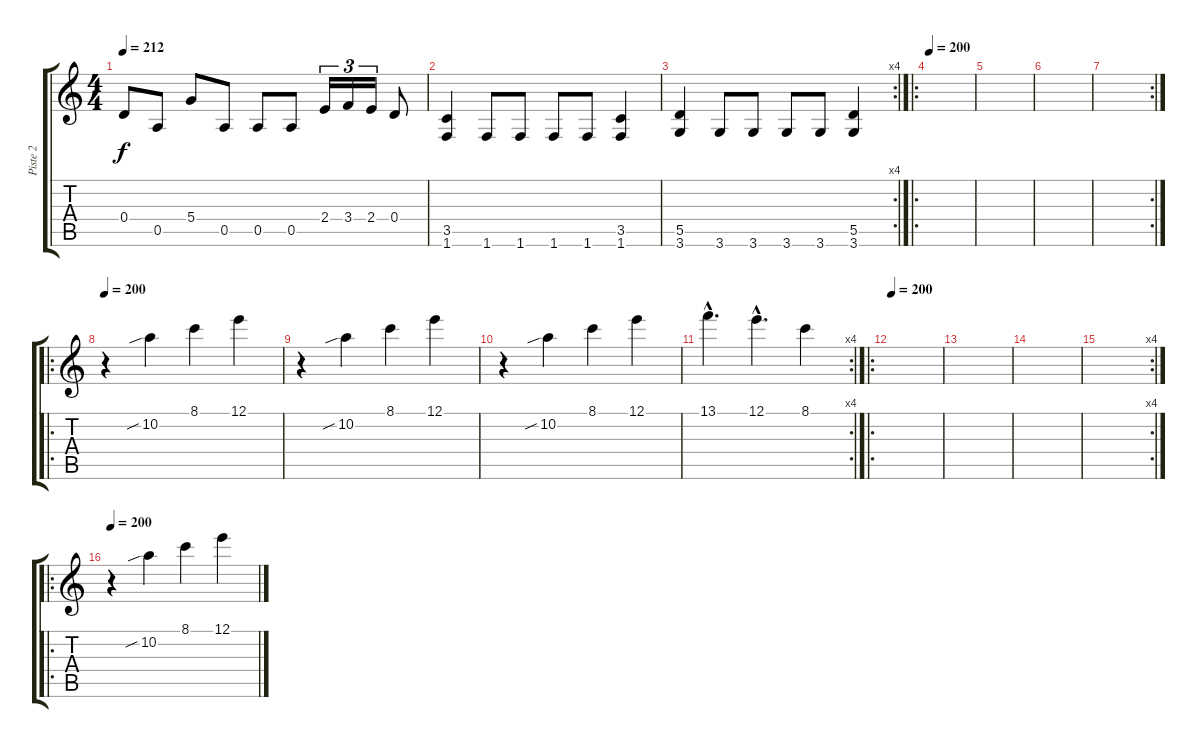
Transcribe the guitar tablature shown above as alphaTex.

\track ("Piste 2" "Piste 2") {instrument distortionguitar}
\staff {score tabs}
\tuning (E4 B3 G3 D3 A2 E2) {hide}
\ts (4 4)
\tempo 212
\clef g2
\ks c
0.4.8{dy f} 0.5.8 5.4.8 0.5.8 0.5.8 0.5.8 2.4.16{tu (3 2)} 3.4.16{tu (3 2)} 2.4.16{tu (3 2)} 0.4.8 |
(3.5 1.6).4 1.6.8 1.6.8 1.6.8 1.6.8 (3.5 1.6).4 |
\rc 4
(5.5 3.6).4 3.6.8 3.6.8 3.6.8 3.6.8 (5.5 3.6).4 |
\ro
\tempo 200
|
|
|
\rc 2
|
\ro
\tempo 200
r.4 10.2{sib}.4 8.1.4 12.1.4 |
r.4 10.2{sib}.4 8.1.4 12.1.4 |
r.4 10.2{sib}.4 8.1.4 12.1.4 |
\rc 4
13.1{hac}.4{d} 12.1{hac}.4{d} 8.1.4 |
\ro
\tempo 200
|
|
|
\rc 4
|
\ro
\tempo 200
r.4 10.2{sib}.4 8.1.4 12.1.4
